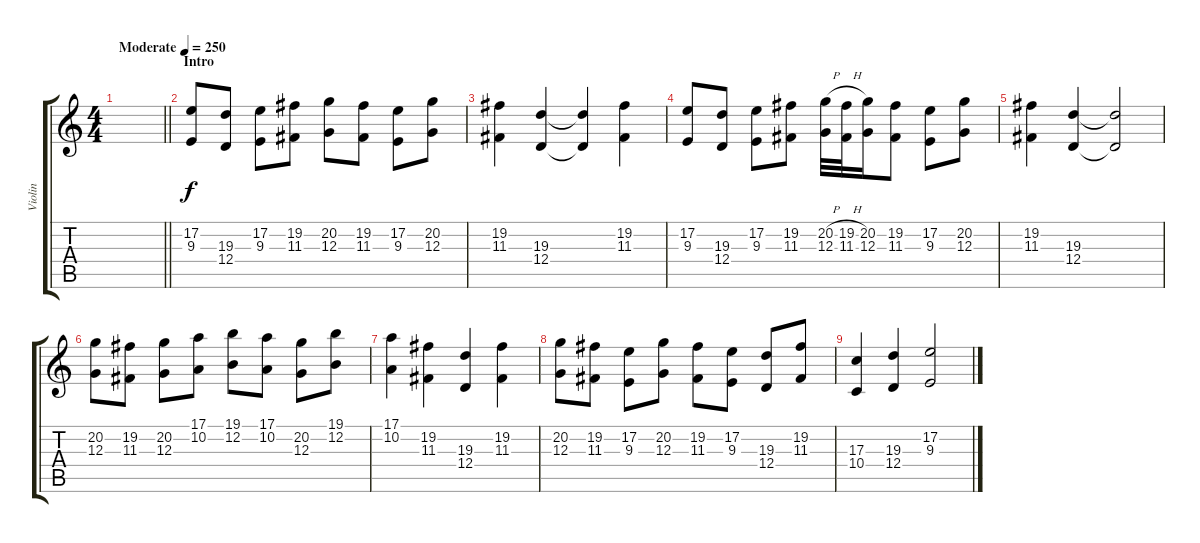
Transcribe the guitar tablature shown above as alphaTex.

\track ("Violin" "Violin") {instrument violin}
\staff {score tabs}
\tuning (E4 B3 G3 D3 A2 E2) {hide}
\ts (4 4)
\tempo (250 "Moderate")
\clef g2
\barLineRight lightlight
\ks c
|
\section ("" "Intro")
(17.2 9.3).8 (19.3 12.4).8 (17.2 9.3).8 (19.2 11.3).8 (20.2 12.3).8 (19.2 11.3).8 (17.2 9.3).8 (20.2 12.3).8 |
(19.2 11.3).4 (19.3 12.4).4 (19.3{t} 12.4{t}).4 (19.2 11.3).4 |
(17.2 9.3).8 (19.3 12.4).8 (17.2 9.3).8 (19.2 11.3).8 (20.2{h} 12.3).32 (19.2{h} 11.3).32 (20.2 12.3).16 (19.2 11.3).8 (17.2 9.3).8 (20.2 12.3).8 |
(19.2 11.3).4 (19.3 12.4).4 (19.3{t} 12.4{t}).2 |
(20.2 12.3).8 (19.2 11.3).8 (20.2 12.3).8 (17.1 10.2).8 (19.1 12.2).8 (17.1 10.2).8 (20.2 12.3).8 (19.1 12.2).8 |
(17.1 10.2).4 (19.2 11.3).4 (19.3 12.4).4 (19.2 11.3).4 |
(20.2 12.3).8 (19.2 11.3).8 (17.2 9.3).8 (20.2 12.3).8 (19.2 11.3).8 (17.2 9.3).8 (19.3 12.4).8 (19.2 11.3).8 |
(17.3 10.4).4 (19.3 12.4).4 (17.2 9.3).2
